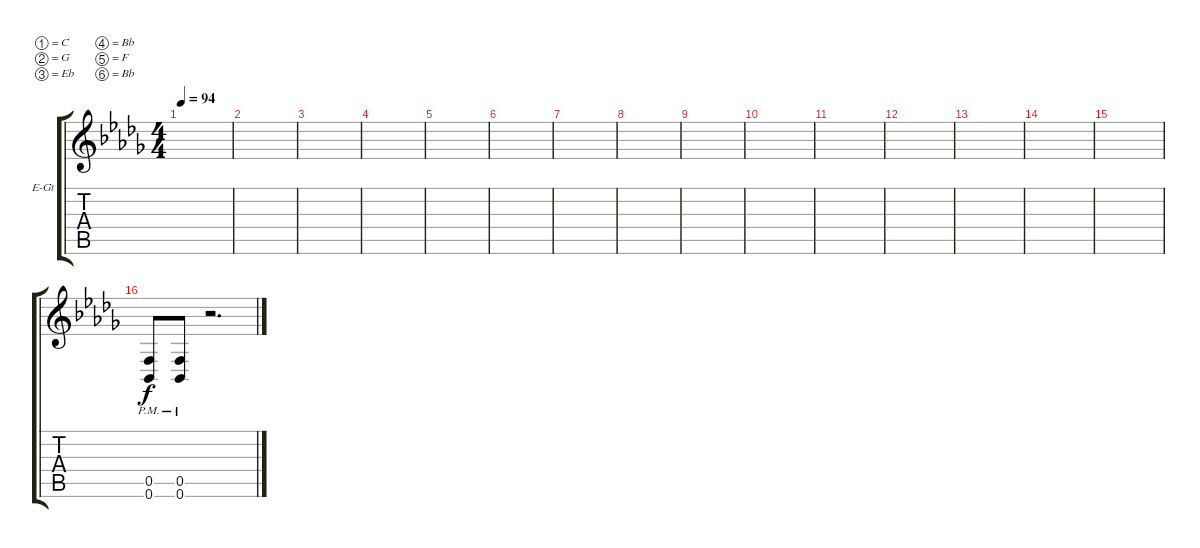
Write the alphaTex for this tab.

\bracketExtendMode groupsimilarinstruments
\firstSystemTrackNameOrientation horizontal
\otherSystemsTrackNameOrientation horizontal
\track ("Electric Guitar 2" "E-Gt") {instrument distortionguitar}
\staff {score tabs}
\tuning (C4 G3 Eb3 Bb2 F2 Bb1)
\ts (4 4)
\tempo 94
\clef g2
\scale
0.485477
\ks bbminor
|
\scale
0.257261 |
\scale
0.257261 |
\scale
0.333333 |
\scale
0.333333 |
\scale
0.333333 |
|
|
|
|
|
|
|
|
|
\scale
0.333333 (0.6{pm} 0.5{pm}).8 (0.6{pm} 0.5{pm}).8 r.2{d}
